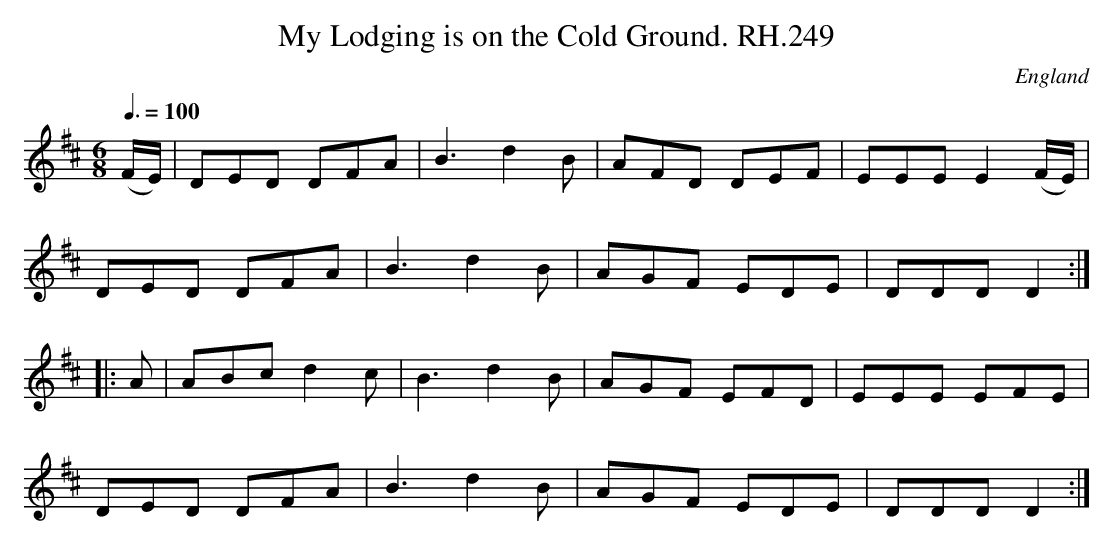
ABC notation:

X:1
T:My Lodging is on the Cold Ground. RH.249
O:England
M:6/8
L:1/8
Q:3/8=100
K:D major
(F/E/)|DED DFA|B3 d2B|AFD DEF|EEE E2(F/E/)|!
DED DFA|B3 d2B|AGF EDE|DDD D2:|!
|:A|ABc d2c|B3 d2B|AGF EFD|EEE EFE|!
DED DFA|B3 d2B|AGF EDE|DDD D2:|
